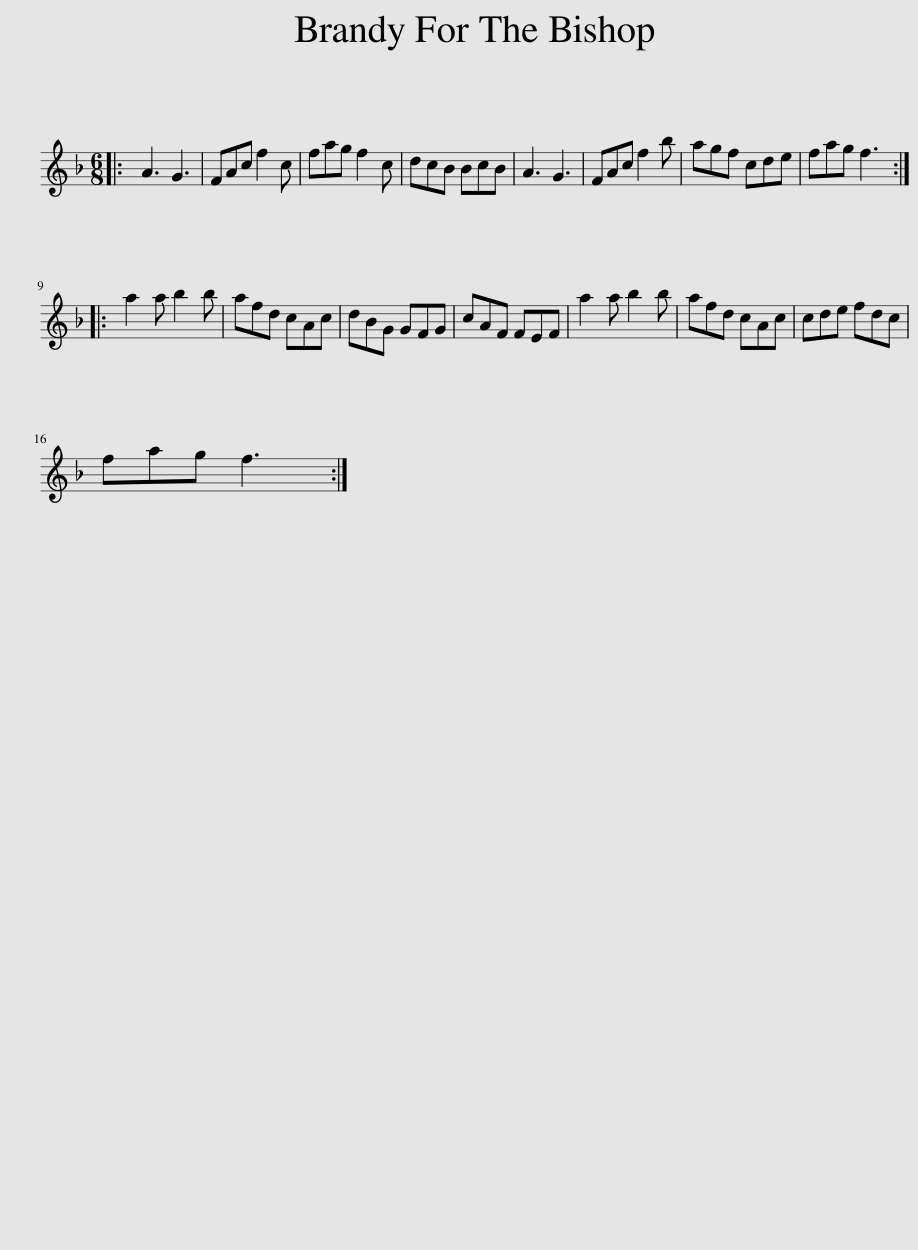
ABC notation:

X:1
L:1/8
M:6/8
I:linebreak $
K:F
V:1 treble
V:1
|: A3 G3 | FAc f2 c | fag f2 c | dcB BcB | A3 G3 | %5
 FAc f2 b | agf cde | fag f3 ::$ a2 a b2 b | afd cAc | %10
 dBG GFG | cAF FEF | a2 a b2 b | afd cAc | cde fdc |$ %15
 fag f3 :| %16
